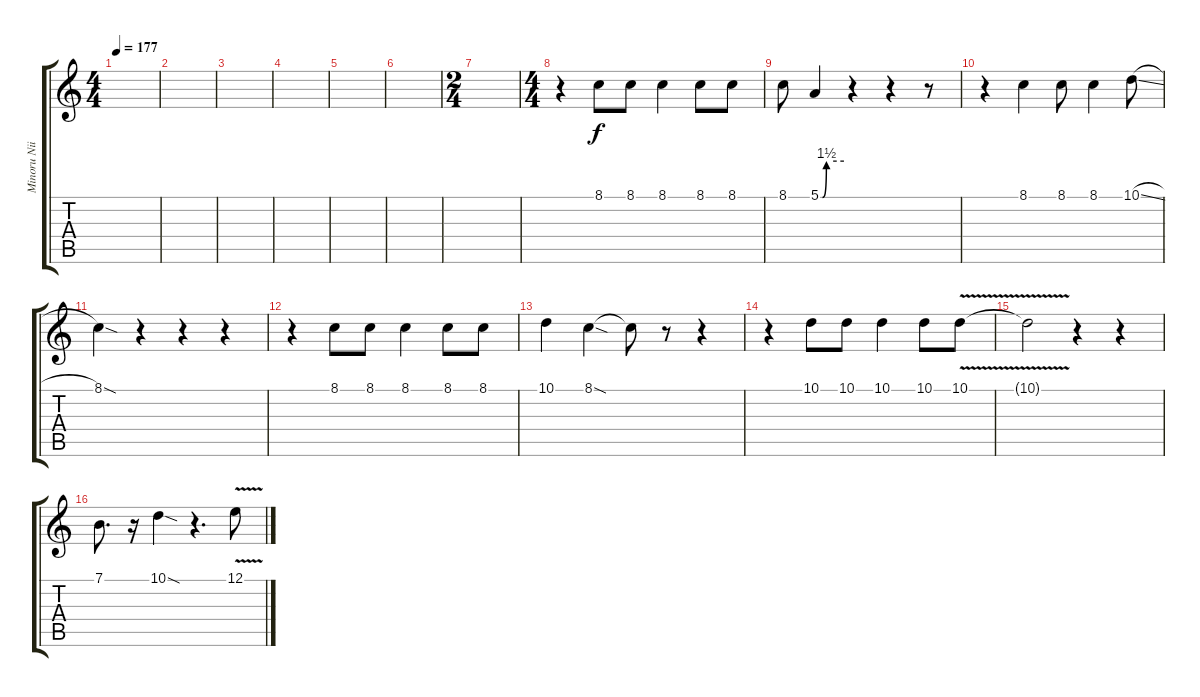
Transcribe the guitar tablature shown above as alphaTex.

\track ("Minoru Niihara" "Minoru Nii") {instrument violin}
\staff {score tabs}
\tuning (E4 B3 G3 D3 A2 E2) {hide}
\ts (4 4)
\tempo 177
\clef g2
\ks c
|
|
|
|
|
|
\ts (2 4)
|
\ts (4 4)
r.4 8.1.8 8.1.8 8.1.4 8.1.8 8.1.8 |
8.1.8 5.1{be (custom 0 0 5 0 15 6 60 6)}.4 r.4 r.4 r.8 |
r.4 8.1.4 8.1.8 8.1.4 10.1{sl}.8 |
8.1{sod}.4 r.4 r.4 r.4 |
r.4 8.1.8 8.1.8 8.1.4 8.1.8 8.1.8 |
10.1.4 8.1{sod}.4 8.1{t}.8 r.8 r.4 |
r.4 10.1.8 10.1.8 10.1.4 10.1.8 10.1{v}.8 |
10.1{t}.2 r.4 r.4 |
7.1.8{d} r.16 10.1{sod}.4 r.4{d} 12.1{v}.8
